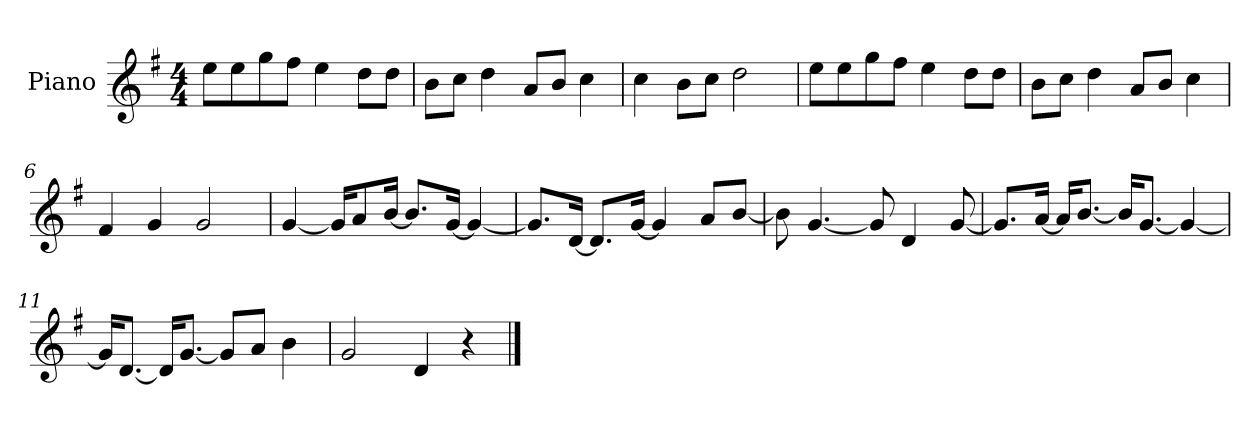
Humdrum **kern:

**kern
*part1
*staff1
*I"Piano
*I'P-no
*clefG2
*k[f#]
*M4/4
*MM90
=1
8ee\L
8ee\
8gg\
8ff#\J
4ee\
8dd\L
8dd\J
=2
8b\L
8cc\J
4dd\
8a/L
8b/J
4cc\
=3
4cc\
8b\L
8cc\J
2dd\
=4
8ee\L
8ee\
8gg\
8ff#\J
4ee\
8dd\L
8dd\J
=5
8b\L
8cc\J
4dd\
8a/L
8b/J
4cc\
=6
4f#/
4g/
2g/
!!LO:LB:g=z
=7
[4g/
16g/KL]
8a/
[16b/Jk
8.b/L]
[16g/Jk
4g/_
=8
8.g/L]
[16d/Jk
8.d/L]
[16g/Jk
4g/]
8a/L
[8b/J
=9
8b\]
[4.g/
8g/]
4d/
[8g/
=10
8.g/L]
[16a/Jk
16a/KL]
[8.b/J
16b/KL]
[8.g/J
4g/_
=11
16g/KL]
[8.d/J
16d/KL]
[8.g/J
8g/L]
8a/J
4b\
!!LO:LB:g=z
=12
2g/
4d/
4r
==
*-
